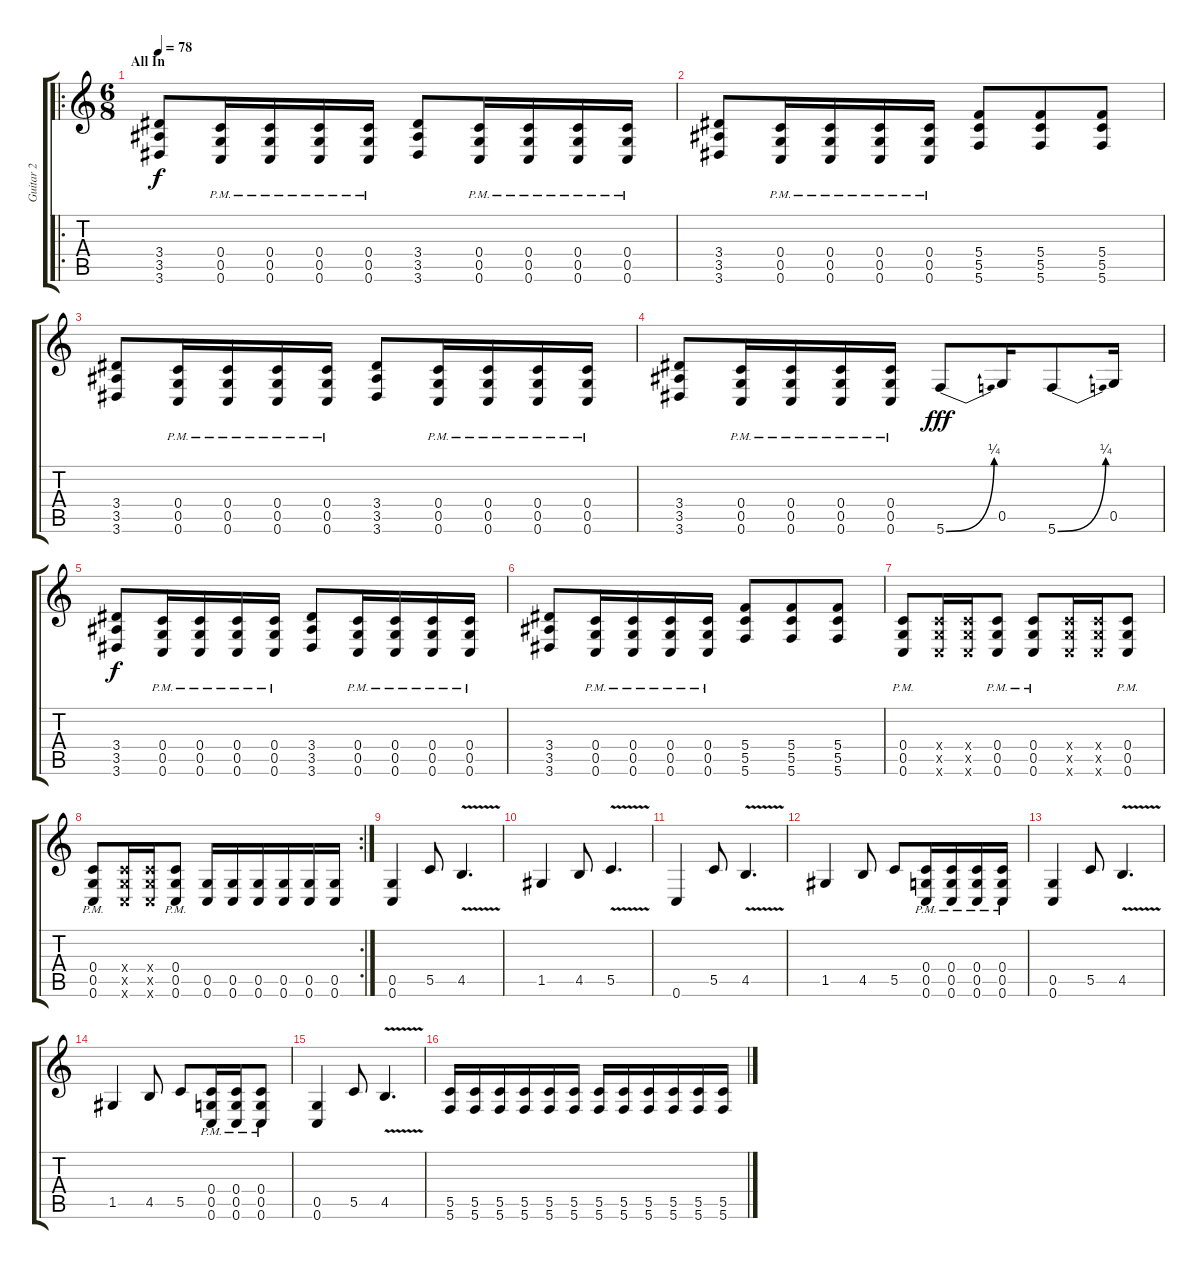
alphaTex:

\track ("Guitar 2" "Guitar 2") {instrument overdrivenguitar}
\staff {score tabs}
\tuning (D4 A3 F3 C3 G2 C2) {hide}
\ro
\ts (6 8)
\section ("" "All In")
\tempo 78
\clef g2
\ks c
(3.4 3.5 3.6).8{dy f} (0.4{pm} 0.5{pm} 0.6{pm}).16 (0.4{pm} 0.5{pm} 0.6{pm}).16 (0.4{pm} 0.5{pm} 0.6{pm}).16 (0.4{pm} 0.5{pm} 0.6{pm}).16 (3.4 3.5 3.6).8 (0.4{pm} 0.5{pm} 0.6{pm}).16 (0.4{pm} 0.5{pm} 0.6{pm}).16 (0.4{pm} 0.5{pm} 0.6{pm}).16 (0.4{pm} 0.5{pm} 0.6{pm}).16 |
(3.4 3.5 3.6).8 (0.4{pm} 0.5{pm} 0.6{pm}).16 (0.4{pm} 0.5{pm} 0.6{pm}).16 (0.4{pm} 0.5{pm} 0.6{pm}).16 (0.4{pm} 0.5{pm} 0.6{pm}).16 (5.4 5.5 5.6).8 (5.4 5.5 5.6).8 (5.4 5.5 5.6).8 |
(3.4 3.5 3.6).8 (0.4{pm} 0.5{pm} 0.6{pm}).16 (0.4{pm} 0.5{pm} 0.6{pm}).16 (0.4{pm} 0.5{pm} 0.6{pm}).16 (0.4{pm} 0.5{pm} 0.6{pm}).16 (3.4 3.5 3.6).8 (0.4{pm} 0.5{pm} 0.6{pm}).16 (0.4{pm} 0.5{pm} 0.6{pm}).16 (0.4{pm} 0.5{pm} 0.6{pm}).16 (0.4{pm} 0.5{pm} 0.6{pm}).16 |
(3.4 3.5 3.6).8 (0.4{pm} 0.5{pm} 0.6{pm}).16 (0.4{pm} 0.5{pm} 0.6{pm}).16 (0.4{pm} 0.5{pm} 0.6{pm}).16 (0.4{pm} 0.5{pm} 0.6{pm}).16 5.6{be (bend 0 0 60 1)}.8{dy fff} 0.5.16 5.6{be (bend 0 0 60 1)}.8 0.5.16 |
(3.4 3.5 3.6).8{dy f} (0.4{pm} 0.5{pm} 0.6{pm}).16 (0.4{pm} 0.5{pm} 0.6{pm}).16 (0.4{pm} 0.5{pm} 0.6{pm}).16 (0.4{pm} 0.5{pm} 0.6{pm}).16 (3.4 3.5 3.6).8 (0.4{pm} 0.5{pm} 0.6{pm}).16 (0.4{pm} 0.5{pm} 0.6{pm}).16 (0.4{pm} 0.5{pm} 0.6{pm}).16 (0.4{pm} 0.5{pm} 0.6{pm}).16 |
(3.4 3.5 3.6).8 (0.4{pm} 0.5{pm} 0.6{pm}).16 (0.4{pm} 0.5{pm} 0.6{pm}).16 (0.4{pm} 0.5{pm} 0.6{pm}).16 (0.4{pm} 0.5{pm} 0.6{pm}).16 (5.4 5.5 5.6).8 (5.4 5.5 5.6).8 (5.4 5.5 5.6).8 |
(0.4{pm} 0.5{pm} 0.6{pm}).8 (0.4{x} 0.5{x} 0.6{x}).16 (0.4{x} 0.5{x} 0.6{x}).16 (0.4{pm} 0.5{pm} 0.6{pm}).8 (0.4{pm} 0.5{pm} 0.6{pm}).8 (0.4{x} 0.5{x} 0.6{x}).16 (0.4{x} 0.5{x} 0.6{x}).16 (0.4{pm} 0.5{pm} 0.6{pm}).8 |
\rc 2
(0.4{pm} 0.5{pm} 0.6{pm}).8 (0.4{x} 0.5{x} 0.6{x}).16 (0.4{x} 0.5{x} 0.6{x}).16 (0.4{pm} 0.5{pm} 0.6{pm}).8 (0.5 0.6).16 (0.5 0.6).16 (0.5 0.6).16 (0.5 0.6).16 (0.5 0.6).16 (0.5 0.6).16 |
(0.5 0.6).4 5.5.8 4.5{v}.4{d} |
1.5.4 4.5.8 5.5{v}.4{d} |
0.6.4 5.5.8 4.5{v}.4{d} |
1.5.4 4.5.8 5.5.8 (0.4{pm} 0.5{pm} 0.6{pm}).16 (0.4{pm} 0.5{pm} 0.6{pm}).16 (0.4{pm} 0.5{pm} 0.6{pm}).16 (0.4{pm} 0.5{pm} 0.6{pm}).16 |
(0.5 0.6).4 5.5.8 4.5{v}.4{d} |
1.5.4 4.5.8 5.5.8 (0.4{pm} 0.5{pm} 0.6{pm}).16 (0.4{pm} 0.5{pm} 0.6{pm}).16 (0.4{pm} 0.5{pm} 0.6{pm}).8 |
(0.5 0.6).4 5.5.8 4.5{v}.4{d} |
(5.5 5.6).16 (5.5 5.6).16 (5.5 5.6).16 (5.5 5.6).16 (5.5 5.6).16 (5.5 5.6).16 (5.5 5.6).16 (5.5 5.6).16 (5.5 5.6).16 (5.5 5.6).16 (5.5 5.6).16 (5.5 5.6).16
